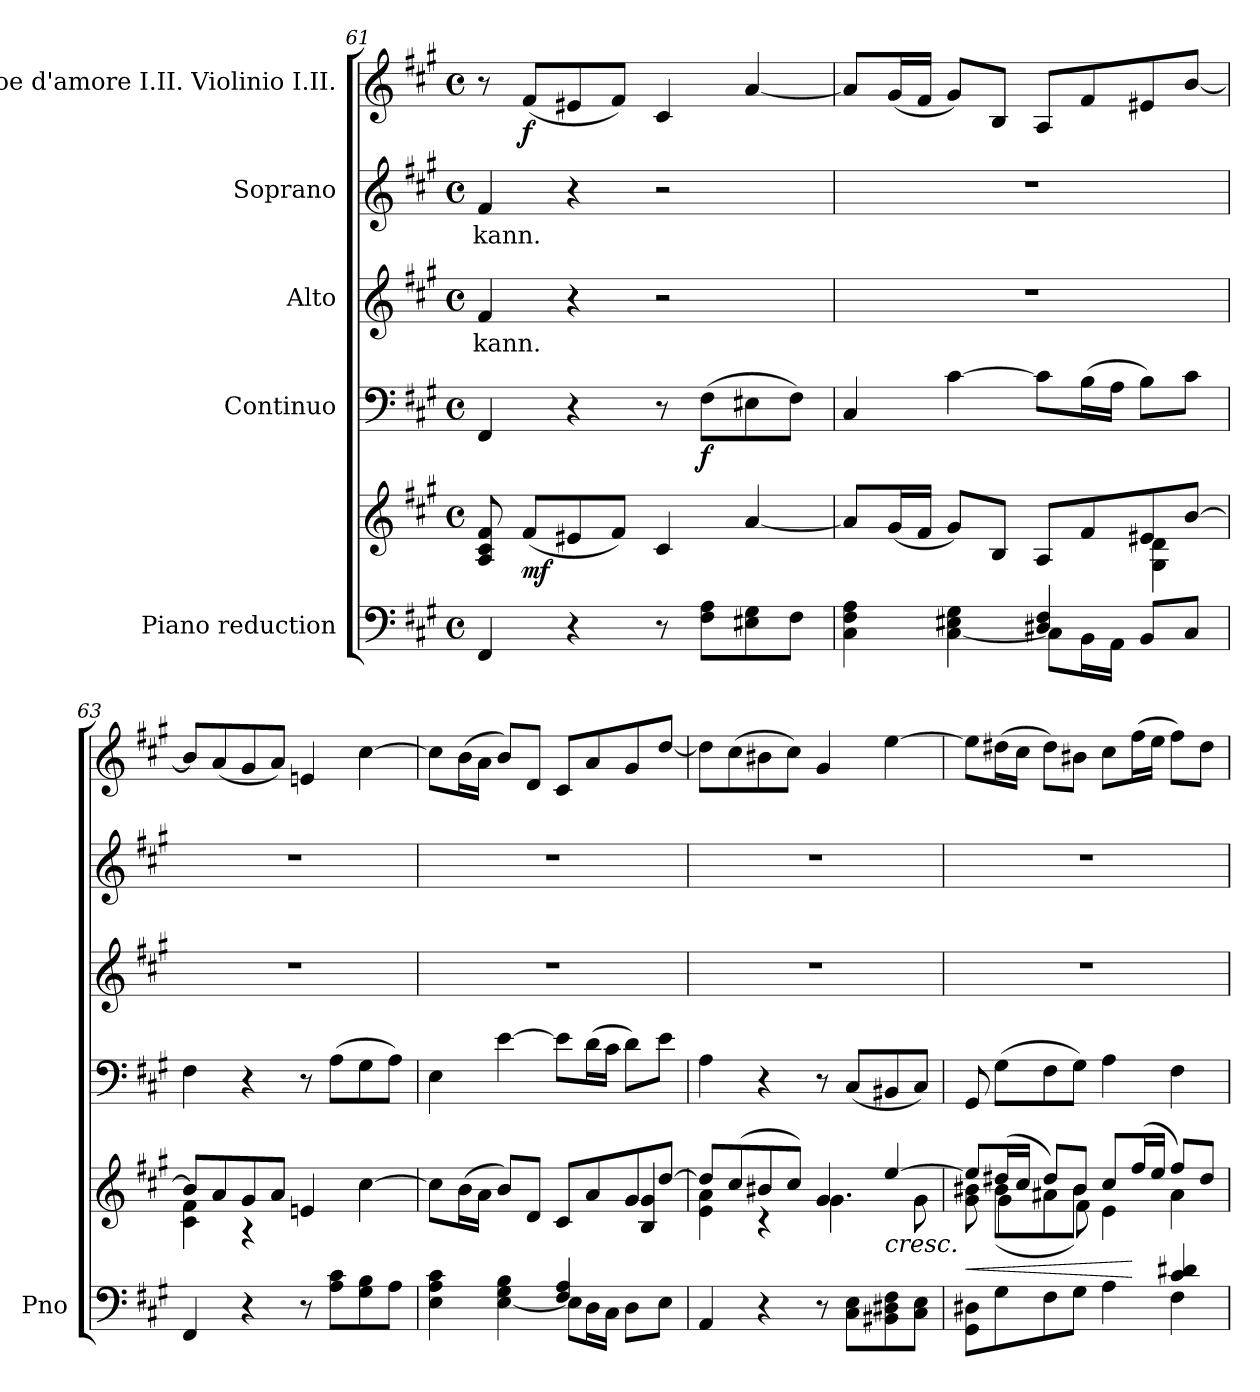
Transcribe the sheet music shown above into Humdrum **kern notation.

**kern	**kern	**dynam	**kern	**dynam	**kern	**text	**kern	**text	**kern	**dynam
*part5	*part5	*part5	*part4	*part4	*part3	*part3	*part2	*part2	*part1	*part1
*staff6	*staff5	*staff5/6	*staff4	*staff4	*staff3	*staff3	*staff2	*staff2	*staff1	*staff1
*I"Piano reduction	*	*	*I"Continuo	*	*I"Alto	*	*I"Soprano	*	*I"Oboe d'amore I.II. Violinio I.II.	*
*I'Pno	*	*	*	*	*	*	*	*	*	*
*clefF4	*clefG2	*	*clefF4	*	*clefG2	*	*clefG2	*	*clefG2	*
*k[f#c#g#]	*k[f#c#g#]	*	*k[f#c#g#]	*	*k[f#c#g#]	*	*k[f#c#g#]	*	*k[f#c#g#]	*
*M4/4	*M4/4	*	*M4/4	*	*M4/4	*	*M4/4	*	*M4/4	*
*met(c)	*met(c)	*	*met(c)	*	*met(c)	*	*met(c)	*	*met(c)	*
=61	=61	=61	=61	=61	=61	=61	=61	=61	=61	=61
!	!	!	!	!	!	!LO:LY:b	!	!LO:LY:b	!	!
4FF#/	8A/ 8c#/ 8f#/	.	4FF#/	.	4f#/	kann.	4f#/	kann.	8r	.
!	!	!LO:DY:b	!	!	!	!	!	!	!	!LO:DY:b
.	(8f#/L	mf	.	.	.	.	.	.	(8f#/L	f
4r	8e#X/	.	4r	.	4r	.	4r	.	8e#X/	.
.	8f#/J)	.	.	.	.	.	.	.	8f#/J)	.
8r	4c#/	.	8r	.	2r	.	2r	.	4c#/	.
!	!	!	!	!LO:DY:b	!	!	!	!	!	!
8F#\ 8A\L	.	.	(8F#\L	f	.	.	.	.	.	.
8E#X\ 8G#\	[4a/	.	8E#X\	.	.	.	.	.	[4a/	.
8F#\J	.	.	8F#\J)	.	.	.	.	.	.	.
=62	=62	=62	=62	=62	=62	=62	=62	=62	=62	=62
*^	*^	*	*	*	*	*	*	*	*	*
2ryy	4C#\ 4F#\ 4A\	8a/L]	2.ryy	.	4C#/	.	1r	.	1r	.	8a/L]	.
.	.	(16g#/L	.	.	.	.	.	.	.	.	(16g#/L	.
.	.	16f#/JJ	.	.	.	.	.	.	.	.	16f#/JJ	.
.	[4C#\ 4E#X\ 4G#\	8g#/L)	.	.	[4c#\	.	.	.	.	.	8g#/L)	.
.	.	8B/J	.	.	.	.	.	.	.	.	8B/J	.
4D#X/ 4F#/	8C#\L]	8A/L	.	.	8c#\L]	.	.	.	.	.	8A/L	.
.	(>16BB\L	8f#/	.	.	(16B\L	.	.	.	.	.	8f#/	.
.	16AA\JJ	.	.	.	16A\JJ	.	.	.	.	.	.	.
8BB/L	4ryy	8e#X/	4G#\ 4d\	.	8B\L)	.	.	.	.	.	8e#X/	.
8C#/J	.	[>8b/J	.	.	8c#\J	.	.	.	.	.	[8b/J	.
*v	*v	*	*	*	*	*	*	*	*	*	*	*
=63	=63	=63	=63	=63	=63	=63	=63	=63	=63	=63	=63
4FF#/	8b/L]	4c#\ 4f#\	.	4F#\	.	1r	.	1r	.	8b/L]	.
.	8a/	.	.	.	.	.	.	.	.	(8a/	.
4r	8g#/	4r	.	4r	.	.	.	.	.	8g#/	.
.	8a/J)	.	.	.	.	.	.	.	.	8a/J)	.
8r	4en/	2ryy	.	8r	.	.	.	.	.	4en/	.
8A\ 8c#\L	.	.	.	(8A\L	.	.	.	.	.	.	.
8G#\ 8B\	[>4cc#\	.	.	8G#\	.	.	.	.	.	[4cc#\	.
8A\J	.	.	.	8A\J)	.	.	.	.	.	.	.
=64	=64	=64	=64	=64	=64	=64	=64	=64	=64	=64	=64
*^	*	*	*	*	*	*	*	*	*	*	*
2ryy	4E\ 4A\ 4c#\	8cc#\L]	2.ryy	.	4E\	.	1r	.	1r	.	8cc#\L]	.
.	.	(16b\L	.	.	.	.	.	.	.	.	(16b\L	.
.	.	16a\JJ	.	.	.	.	.	.	.	.	16a\JJ	.
.	[4E\ 4G#\ 4B\	8b/L)	.	.	[4e\	.	.	.	.	.	8b/L)	.
.	.	8d/J	.	.	.	.	.	.	.	.	8d/J	.
4F#/ 4A/	8E\L]	8c#/L	.	.	8e\L]	.	.	.	.	.	8c#/L	.
.	16D\L	8a/	.	.	(16d\L	.	.	.	.	.	8a/	.
.	16C#\JJ	.	.	.	16c#\JJ	.	.	.	.	.	.	.
4ryy	8D\L	8g#/	4B/ 4g#/	.	8d\L)	.	.	.	.	.	8g#/	.
.	8E\J	[8dd/J	.	.	8e\J	.	.	.	.	.	[8dd/J	.
*v	*v	*	*	*	*	*	*	*	*	*	*	*
!!LO:LB:g=z
=65	=65	=65	=65	=65	=65	=65	=65	=65	=65	=65	=65
4AA/	8dd/L]	4e\ 4a\	.	4A\	.	1r	.	1r	.	8dd\L]	.
.	(8cc#/	.	.	.	.	.	.	.	.	(8cc#\	.
4r	8b#X/	4r	.	4r	.	.	.	.	.	8b#X\	.
.	8cc#/J)	.	.	.	.	.	.	.	.	8cc#\J)	.
8r	4g#/	4.g#\	.	8r	.	.	.	.	.	4g#/	.
8C#\ 8E\L	.	.	.	(8C#/L	.	.	.	.	.	.	.
!	!LO:TX:b:i:t=cresc.	!	!	!	!	!	!	!	!	!	!
8BB#X\ 8D#X\ 8F#\	[4ee/	.	.	8BB#X/	.	.	.	.	.	[4ee\	.
8C#\ 8E\J	.	8g#\	.	8C#/J)	.	.	.	.	.	.	.
=66	=66	=66	=66	=66	=66	=66	=66	=66	=66	=66	=66
*^	*	*	*	*	*	*	*	*	*	*	*
!	!	!	!	!LO:HP:b	!	!	!	!	!	!	!	!
*	*	*	*^	*	*	*	*	*	*	*	*	*
2.ryy	8GG#\ 8D#X\L	8ee/L]	8g#\ 8b#X\	8ryy	<	8GG#/	.	1r	.	1r	.	8ee\L]	.
.	8G#\	(16dd#X/L	(8b#\L	4g#\	.	(8G#\L	.	.	.	.	.	(16dd#X\L	.
.	.	16cc#/JJ	.	.	.	.	.	.	.	.	.	16cc#\JJ	.
.	8F#\	8dd#/L)	8a#X\	.	.	8F#\	.	.	.	.	.	8dd#\L)	.
.	8G#\J	8b#/J	8b#\J)	8f#\	.	8G#\J)	.	.	.	.	.	8b#X\J	.
.	4A\	8cc#/L	4e\	4ryy	.	4A\	.	.	.	.	.	8cc#\L	.
.	.	(16ff#/L	.	.	[	.	.	.	.	.	.	(16ff#\L	.
.	.	16ee/JJ	.	.	.	.	.	.	.	.	.	16ee\JJ	.
4c#/ 4d#X/	4F#\	8ff#/L)	4a#\	4ryy	.	4F#\	.	.	.	.	.	8ff#\L)	.
.	.	8dd#/J	.	.	.	.	.	.	.	.	.	8dd#\J	.
*v	*v	*	*	*	*	*	*	*	*	*	*	*	*
*	*v	*v	*v	*	*	*	*	*	*	*	*	*
=	=	=	=	=	=	=	=	=	=	=
*-	*-	*-	*-	*-	*-	*-	*-	*-	*-	*-
